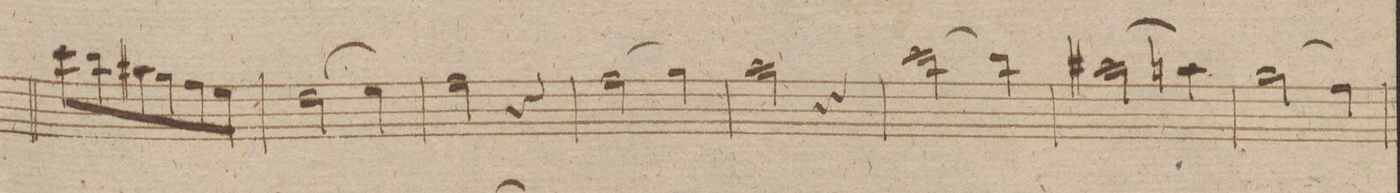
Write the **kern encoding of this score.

**kern	**dynam
*I"Flauto 1mo	*
*clefG2	*
*k[f#c#g#d#]	*
*M3/4	*
8ccc#L	.
8bb	.
8aa#X	.
8gg#	.
8ff#	.
8eeJ	.
=67	=67
(>2dd#	.
4ee)	.
=68	=68
2ff#	.
4r	.
=69	=69
(>2ff#	.
4gg#)	.
=70	=70
2aa	.
4r	.
=71	=71
(>2ccc#	.
4bb)	.
=72	=72
(>2aa#X	.
4aan)	.
=73	=73
(>2gg#	.
4ff#)	.
=74	=74
*-	*-
